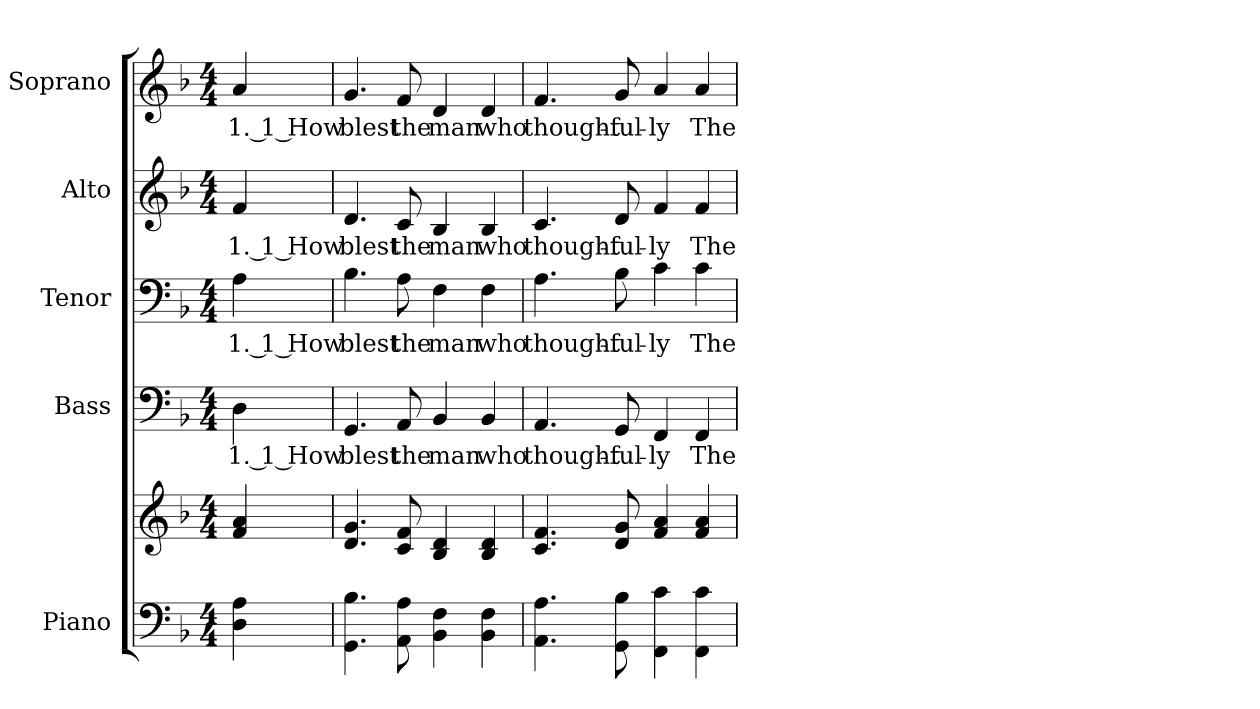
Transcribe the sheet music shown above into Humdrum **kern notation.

**kern	**kern	**kern	**text	**kern	**text	**kern	**text	**kern	**text
*part5	*part5	*part4	*part4	*part3	*part3	*part2	*part2	*part1	*part1
*staff6	*staff5	*staff4	*staff4	*staff3	*staff3	*staff2	*staff2	*staff1	*staff1
*I"Piano	*	*I"Bass	*	*I"Tenor	*	*I"Alto	*	*I"Soprano	*
*I'Pno.	*	*I'B.	*	*I'T.	*	*I'A.	*	*I'S.	*
!!LO:PB:g=z
*clefF4	*clefG2	*clefF4	*	*clefF4	*	*clefG2	*	*clefG2	*
*k[b-]	*k[b-]	*k[b-]	*	*k[b-]	*	*k[b-]	*	*k[b-]	*
*F:	*F:	*F:	*	*F:	*	*F:	*	*F:	*
*M4/4	*M4/4	*M4/4	*	*M4/4	*	*M4/4	*	*M4/4	*
*MM135	*MM135	*MM135	*	*MM135	*	*MM135	*	*MM135	*
=1	=1	=1	=1	=1	=1	=1	=1	=1	=1
!	!	!	!LO:LY:b:color=#000000	!	!	!	!	!	!
!	!	!	!	!	!LO:LY:b:color=#000000	!	!	!	!
!	!	!	!	!	!	!	!LO:LY:b:color=#000000	!	!
!	!	!	!	!	!	!	!	!	!LO:LY:b:color=#000000
4Di\ 4Ai	4fi/ 4ai	4Di\	1. 1 How	4Ai\	1. 1 How	4fi/	1. 1 How	4ai/	1. 1 How
=2	=2	=2	=2	=2	=2	=2	=2	=2	=2
!	!	!	!LO:LY:b:color=#000000	!	!	!	!	!	!
!	!	!	!	!	!LO:LY:b:color=#000000	!	!	!	!
!	!	!	!	!	!	!	!LO:LY:b:color=#000000	!	!
!	!	!	!	!	!	!	!	!	!LO:LY:b:color=#000000
4.GGi\ 4.B-i	4.di/ 4.gi	4.GGi/	blest	4.B-i\	blest	4.di/	blest	4.gi/	blest
!	!	!	!LO:LY:b:color=#000000	!	!	!	!	!	!
!	!	!	!	!	!LO:LY:b:color=#000000	!	!	!	!
!	!	!	!	!	!	!	!LO:LY:b:color=#000000	!	!
!	!	!	!	!	!	!	!	!	!LO:LY:b:color=#000000
8AAi\ 8Ai	8ci/ 8fi	8AAi/	the	8Ai\	the	8ci/	the	8fi/	the
!	!	!	!LO:LY:b:color=#000000	!	!	!	!	!	!
!	!	!	!	!	!LO:LY:b:color=#000000	!	!	!	!
!	!	!	!	!	!	!	!LO:LY:b:color=#000000	!	!
!	!	!	!	!	!	!	!	!	!LO:LY:b:color=#000000
4BB-i\ 4Fi	4B-i/ 4di	4BB-i/	man	4Fi\	man	4B-i/	man	4di/	man
!	!	!	!LO:LY:b:color=#000000	!	!	!	!	!	!
!	!	!	!	!	!LO:LY:b:color=#000000	!	!	!	!
!	!	!	!	!	!	!	!LO:LY:b:color=#000000	!	!
!	!	!	!	!	!	!	!	!	!LO:LY:b:color=#000000
4BB-i\ 4Fi	4B-i/ 4di	4BB-i/	who	4Fi\	who	4B-i/	who	4di/	who
=3	=3	=3	=3	=3	=3	=3	=3	=3	=3
!	!	!	!LO:LY:b:color=#000000	!	!	!	!	!	!
!	!	!	!	!	!LO:LY:b:color=#000000	!	!	!	!
!	!	!	!	!	!	!	!LO:LY:b:color=#000000	!	!
!	!	!	!	!	!	!	!	!	!LO:LY:b:color=#000000
4.AAi\ 4.Ai	4.ci/ 4.fi	4.AAi/	thought-	4.Ai\	thought-	4.ci/	thought-	4.fi/	thought-
!	!	!	!LO:LY:b:color=#000000	!	!	!	!	!	!
!	!	!	!	!	!LO:LY:b:color=#000000	!	!	!	!
!	!	!	!	!	!	!	!LO:LY:b:color=#000000	!	!
!	!	!	!	!	!	!	!	!	!LO:LY:b:color=#000000
8GGi\ 8B-i	8di/ 8gi	8GGi/	-ful-	8B-i\	-ful-	8di/	-ful-	8gi/	-ful-
!	!	!	!LO:LY:b:color=#000000	!	!	!	!	!	!
!	!	!	!	!	!LO:LY:b:color=#000000	!	!	!	!
!	!	!	!	!	!	!	!LO:LY:b:color=#000000	!	!
!	!	!	!	!	!	!	!	!	!LO:LY:b:color=#000000
4FFi\ 4ci	4fi/ 4ai	4FFi/	-ly	4ci\	-ly	4fi/	-ly	4ai/	-ly
!	!	!	!LO:LY:b:color=#000000	!	!	!	!	!	!
!	!	!	!	!	!LO:LY:b:color=#000000	!	!	!	!
!	!	!	!	!	!	!	!LO:LY:b:color=#000000	!	!
!	!	!	!	!	!	!	!	!	!LO:LY:b:color=#000000
4FFi\ 4ci	4fi/ 4ai	4FFi/	The	4ci\	The	4fi/	The	4ai/	The
=	=	=	=	=	=	=	=	=	=
*-	*-	*-	*-	*-	*-	*-	*-	*-	*-
